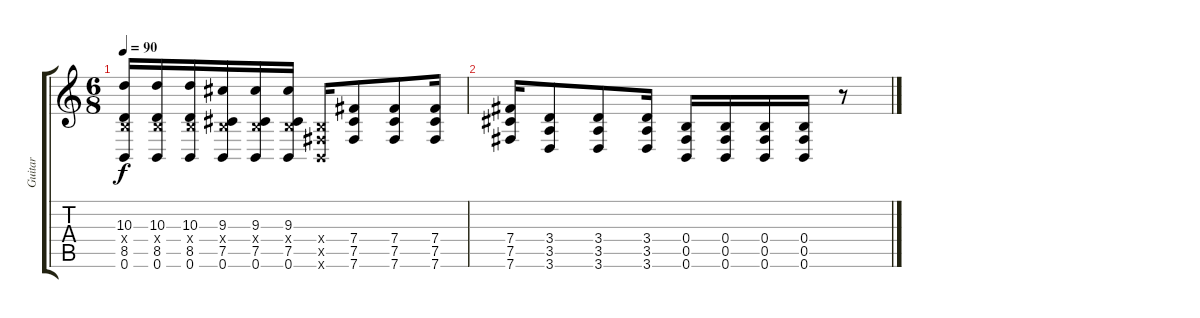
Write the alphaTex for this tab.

\track ("Guitar" "Guitar") {instrument electricguitarjazz}
\staff {score tabs}
\tuning (Db4 Ab3 E3 B2 Gb2 B1) {hide}
\ts (6 8)
\tempo 90
\clef g2
\ks c
(10.3 0.4{x} 8.5 0.6).16{dy f} (10.3 0.4{x} 8.5 0.6).16 (10.3 0.4{x} 8.5 0.6).16 (9.3 0.4{x} 7.5 0.6).16 (9.3 0.4{x} 7.5 0.6).16 (9.3 0.4{x} 7.5 0.6).16 (0.4{x} 0.5{x} 0.6{x}).16 (7.4 7.5 7.6).8 (7.4 7.5 7.6).8 (7.4 7.5 7.6).16 |
(7.4 7.5 7.6).16 (3.4 3.5 3.6).8 (3.4 3.5 3.6).8 (3.4 3.5 3.6).16 (0.4 0.5 0.6).16 (0.4 0.5 0.6).16 (0.4 0.5 0.6).16 (0.4 0.5 0.6).16 r.8
